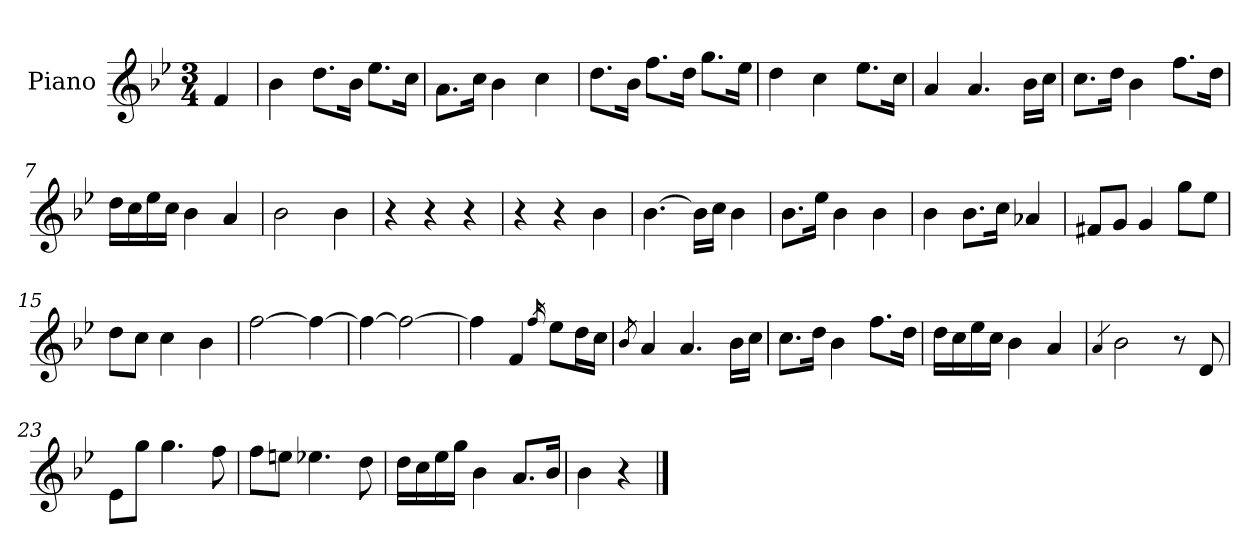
**kern
*part1
*staff1
*I"Piano
*I'Pno.
*clefG2
*k[b-e-]
*M3/4
=
4f/
=1
4b-\
8.dd\L
16b-\Jk
8.ee-\L
16cc\Jk
=2
8.a\L
16cc\Jk
4b-\
4cc\
=3
8.dd\L
16b-\Jk
8.ff\L
16dd\Jk
8.gg\L
16ee-\Jk
=4
4dd\
4cc\
8.ee-\L
16cc\Jk
=5
4a/
4.a/
16b-\LL
16cc\JJ
=6
8.cc\L
16dd\Jk
4b-\
8.ff\L
16dd\Jk
=7
16dd\LL
16cc\
16ee-\
16cc\JJ
4b-\
4a/
=8
2b-\
4b-\
=9
4r
4r
4r
=10
4r
4r
4b-\
=11
[4.b-\
16b-\LL]
16cc\JJ
4b-\
=12
8.b-\L
16ee-\Jk
4b-\
4b-\
=13
4b-\
8.b-\L
16cc\Jk
4a-X/
=14
8f#X/L
8g/J
4g/
8gg\L
8ee-\J
=15
8dd\L
8cc\J
4cc\
4b-\
=16
[2ff\
4ff\_
=17
4ff\_
2ff\_
=18
4ff\]
4f/
16qff/
8ee-\L
16dd\L
16cc\JJ
=19
8qb-/
4a/
4.a/
16b-\LL
16cc\JJ
=20
8.cc\L
16dd\Jk
4b-\
8.ff\L
16dd\Jk
=21
16dd\LL
16cc\
16ee-\
16cc\JJ
4b-\
4a/
=22
4qa/
2b-\
8r
8d/
=23
8e-\L
8gg\J
4.gg\
8ff\
=24
8ff\L
8een\J
4.ee-X\
8dd\
=25
16dd\LL
16cc\
16ee-\
16gg\JJ
4b-\
8.a/L
16b-/Jk
=26
4b-\
4r
==
*-
